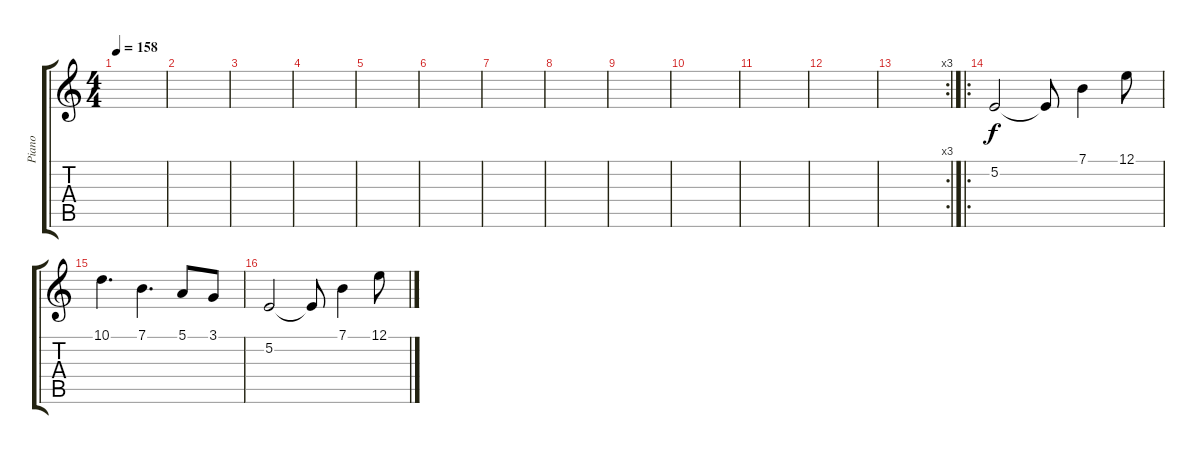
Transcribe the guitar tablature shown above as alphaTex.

\track ("Piano" "Piano") {instrument brightacousticpiano}
\staff {score tabs}
\tuning (E4 B3 G3 D3 A2 E2) {hide}
\ts (4 4)
\tempo 158
\clef g2
\ks c
|
|
|
|
|
|
|
|
|
|
|
|
\rc 3
|
\ro
5.2.2 5.2{t}.8 7.1.4 12.1.8 |
10.1.4{d} 7.1.4{d} 5.1.8 3.1.8 |
5.2.2 5.2{t}.8 7.1.4 12.1.8
